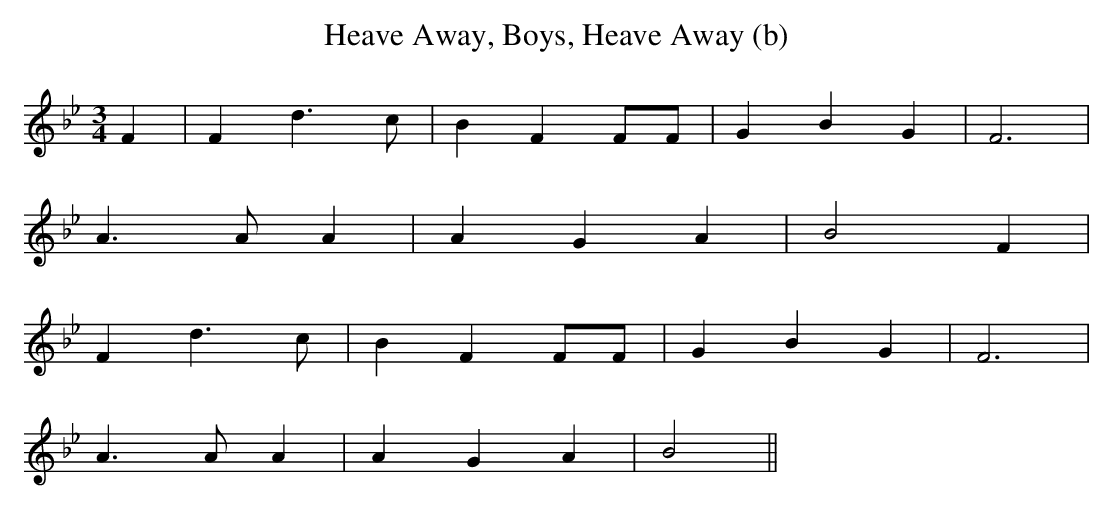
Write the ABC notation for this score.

X:1
T:Heave Away, Boys, Heave Away (b)
M:3/4
L:1/8
K:Bb
F2|\
F2 d3 c|B2 F2 FF|G2 B2 G2|F6|
A3 A A2|A2 G2 A2|B4    F2|
F2 d3 c|B2 F2 FF|G2 B2 G2|F6|
A3 A A2|A2 G2 A2|B4 ||
